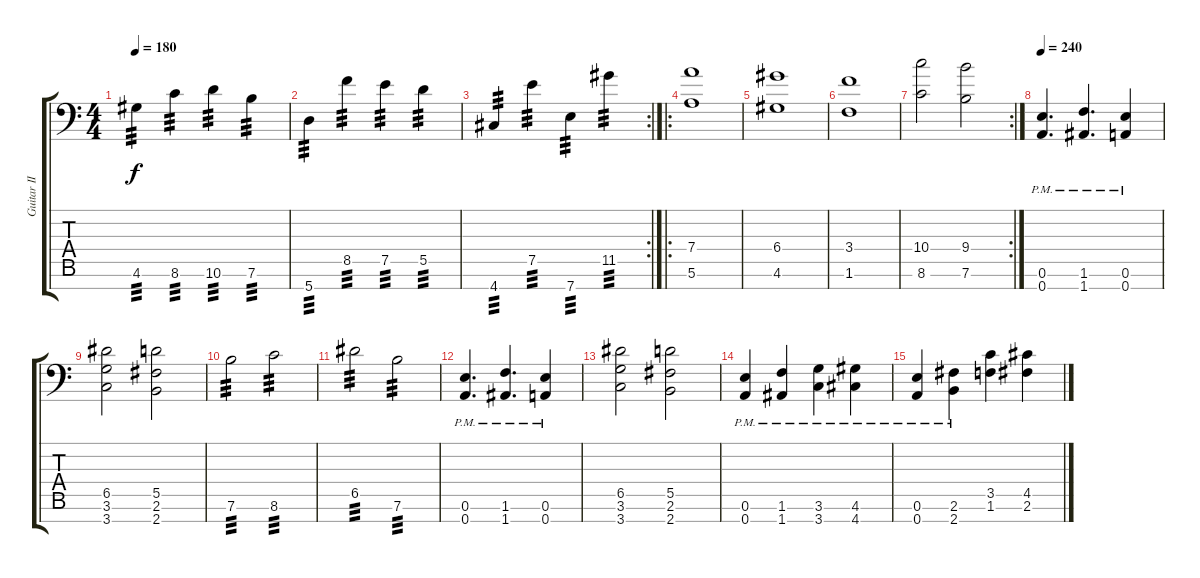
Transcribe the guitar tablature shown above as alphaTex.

\track ("Guitar II" "Guitar II") {instrument distortionguitar}
\staff {score tabs}
\tuning (E4 B3 G3 D3 A2 E2 A1) {hide}
\ts (4 4)
\tempo 180
\clef f4
\ks c
4.6.4{tp 3 dy f} 8.6.4{tp 3} 10.6.4{tp 3} 7.6.4{tp 3} |
5.7.4{tp 3} 8.5.4{tp 3} 7.5.4{tp 3} 5.5.4{tp 3} |
\rc 2
4.7.4{tp 3} 7.5.4{tp 3} 7.7.4{tp 3} 11.5.4{tp 3} |
\ro
(7.4 5.6).1 |
(6.4 4.6).1 |
(3.4 1.6).1 |
\rc 2
(10.4 8.6).2 (9.4 7.6).2 |
\tempo 240
(0.6{pm} 0.7{pm}).4{d} (1.6{pm} 1.7{pm}).4{d} (0.6{pm} 0.7{pm}).4 |
(6.5 3.6 3.7).2 (5.5 2.6 2.7).2 |
7.6.2{tp 3} 8.6.2{tp 3} |
6.5.2{tp 3} 7.6.2{tp 3} |
(0.6{pm} 0.7{pm}).4{d} (1.6{pm} 1.7{pm}).4{d} (0.6{pm} 0.7{pm}).4 |
(6.5 3.6 3.7).2 (5.5 2.6 2.7).2 |
(0.6{pm} 0.7{pm}).4 (1.6{pm} 1.7{pm}).4 (3.6{pm} 3.7{pm}).4 (4.6{pm} 4.7{pm}).4 |
(0.6{pm} 0.7{pm}).4 (2.6{pm} 2.7{pm}).4 (3.5 1.6).4 (4.5 2.6).4
